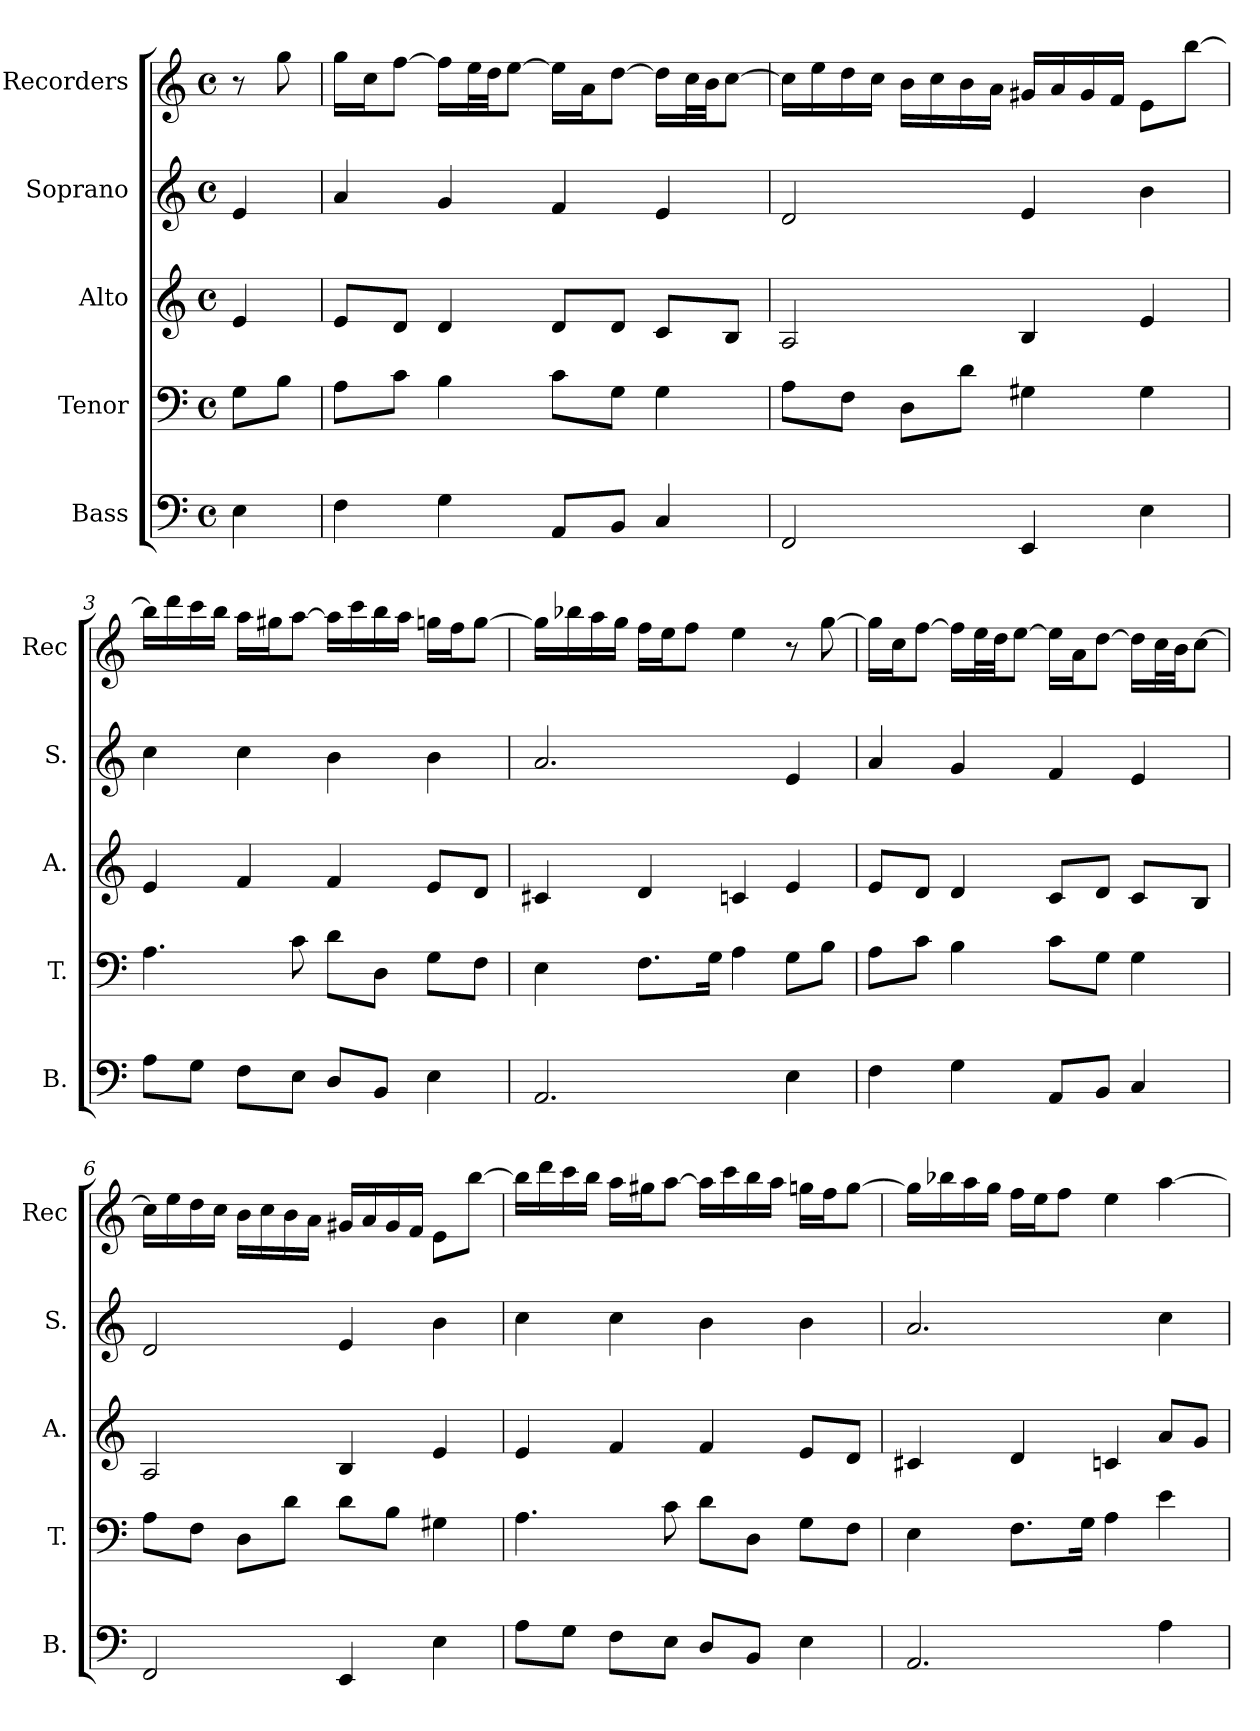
**kern	**kern	**kern	**kern	**kern
*part5	*part4	*part3	*part2	*part1
*staff5	*staff4	*staff3	*staff2	*staff1
*I"Bass	*I"Tenor	*I"Alto	*I"Soprano	*I"Recorders
*I'B.	*I'T.	*I'A.	*I'S.	*I'Rec
*clefF4	*clefF4	*clefG2	*clefG2	*clefG2
*k[]	*k[]	*k[]	*k[]	*k[]
*a:	*a:	*a:	*a:	*a:
*M4/4	*M4/4	*M4/4	*M4/4	*M4/4
*met(c)	*met(c)	*met(c)	*met(c)	*met(c)
=	=	=	=	=
4E\	8G\L	4e/	4e/	8r
.	8B\J	.	.	8gg\
=1	=1	=1	=1	=1
4F\	8A\L	8e/L	4a/	16gg\LL
.	.	.	.	16cc\J
.	8c\J	8d/J	.	[8ff\J
4G\	4B\	4d/	4g/	16ff\LL]
.	.	.	.	32ee\L
.	.	.	.	32dd\JJ
.	.	.	.	[8ee\J
8AA/L	8c\L	8d/L	4f/	16ee\LL]
.	.	.	.	16a\J
8BB/J	8G\J	8d/J	.	[8dd\J
4C/	4G\	8c/L	4e/	16dd\LL]
.	.	.	.	32cc\L
.	.	.	.	32b\JJ
.	.	8B/J	.	[8cc\J
=2	=2	=2	=2	=2
2FF/	8A\L	2A/	2d/	16cc\LL]
.	.	.	.	16ee\
.	8F\J	.	.	16dd\
.	.	.	.	16cc\JJ
.	8D\L	.	.	16b\LL
.	.	.	.	16cc\
.	8d\J	.	.	16b\
.	.	.	.	16a\JJ
4EE/	4G#X\	4B/	4e/	16g#X/LL
.	.	.	.	16a/
.	.	.	.	16g#/
.	.	.	.	16f/JJ
4E\	4G#\	4e/	4b\	8e\L
.	.	.	.	[8bb\J
!!LO:LB:g=z
=3	=3	=3	=3	=3
8A\L	4.A\	4e/	4cc\	16bb\LL]
.	.	.	.	16ddd\
8G\J	.	.	.	16ccc\
.	.	.	.	16bb\JJ
8F\L	.	4f/	4cc\	16aa\LL
.	.	.	.	16gg#X\J
8E\J	8c\	.	.	[8aa\J
8D/L	8d\L	4f/	4b\	16aa\LL]
.	.	.	.	16ccc\
8BB/J	8D\J	.	.	16bb\
.	.	.	.	16aa\JJ
4E\	8G\L	8e/L	4b\	16ggn\LL
.	.	.	.	16ff\J
.	8F\J	8d/J	.	[8gg\J
=4	=4	=4	=4	=4
2.AA/	4E\	4c#X/	2.a/	16gg\LL]
.	.	.	.	16bb-X\
.	.	.	.	16aa\
.	.	.	.	16gg\JJ
.	8.F\L	4d/	.	16ff\LL
.	.	.	.	16ee\J
.	.	.	.	8ff\J
.	16G\Jk	.	.	.
.	4A\	4cn/	.	4ee\
4E\	8G\L	4e/	4e/	8r
.	8B\J	.	.	[8gg\
=5	=5	=5	=5	=5
4F\	8A\L	8e/L	4a/	16gg\LL]
.	.	.	.	16cc\J
.	8c\J	8d/J	.	[8ff\J
4G\	4B\	4d/	4g/	16ff\LL]
.	.	.	.	32ee\L
.	.	.	.	32dd\JJ
.	.	.	.	[8ee\J
8AA/L	8c\L	8c/L	4f/	16ee\LL]
.	.	.	.	16a\J
8BB/J	8G\J	8d/J	.	[8dd\J
4C/	4G\	8c/L	4e/	16dd\LL]
.	.	.	.	32cc\L
.	.	.	.	32b\JJ
.	.	8B/J	.	[8cc\J
!!LO:LB:g=z
=6	=6	=6	=6	=6
2FF/	8A\L	2A/	2d/	16cc\LL]
.	.	.	.	16ee\
.	8F\J	.	.	16dd\
.	.	.	.	16cc\JJ
.	8D\L	.	.	16b\LL
.	.	.	.	16cc\
.	8d\J	.	.	16b\
.	.	.	.	16a\JJ
4EE/	8d\L	4B/	4e/	16g#X/LL
.	.	.	.	16a/
.	8B\J	.	.	16g#/
.	.	.	.	16f/JJ
4E\	4G#X\	4e/	4b\	8e\L
.	.	.	.	[8bb\J
=7	=7	=7	=7	=7
8A\L	4.A\	4e/	4cc\	16bb\LL]
.	.	.	.	16ddd\
8G\J	.	.	.	16ccc\
.	.	.	.	16bb\JJ
8F\L	.	4f/	4cc\	16aa\LL
.	.	.	.	16gg#X\J
8E\J	8c\	.	.	[8aa\J
8D/L	8d\L	4f/	4b\	16aa\LL]
.	.	.	.	16ccc\
8BB/J	8D\J	.	.	16bb\
.	.	.	.	16aa\JJ
4E\	8G\L	8e/L	4b\	16ggn\LL
.	.	.	.	16ff\J
.	8F\J	8d/J	.	[8gg\J
=8	=8	=8	=8	=8
2.AA/	4E\	4c#X/	2.a/	16gg\LL]
.	.	.	.	16bb-X\
.	.	.	.	16aa\
.	.	.	.	16gg\JJ
.	8.F\L	4d/	.	16ff\LL
.	.	.	.	16ee\J
.	.	.	.	8ff\J
.	16G\Jk	.	.	.
.	4A\	4cn/	.	4ee\
4A\	4e\	8a/L	4cc\	[4aa\
.	.	8g/J	.	.
=	=	=	=	=
*-	*-	*-	*-	*-
